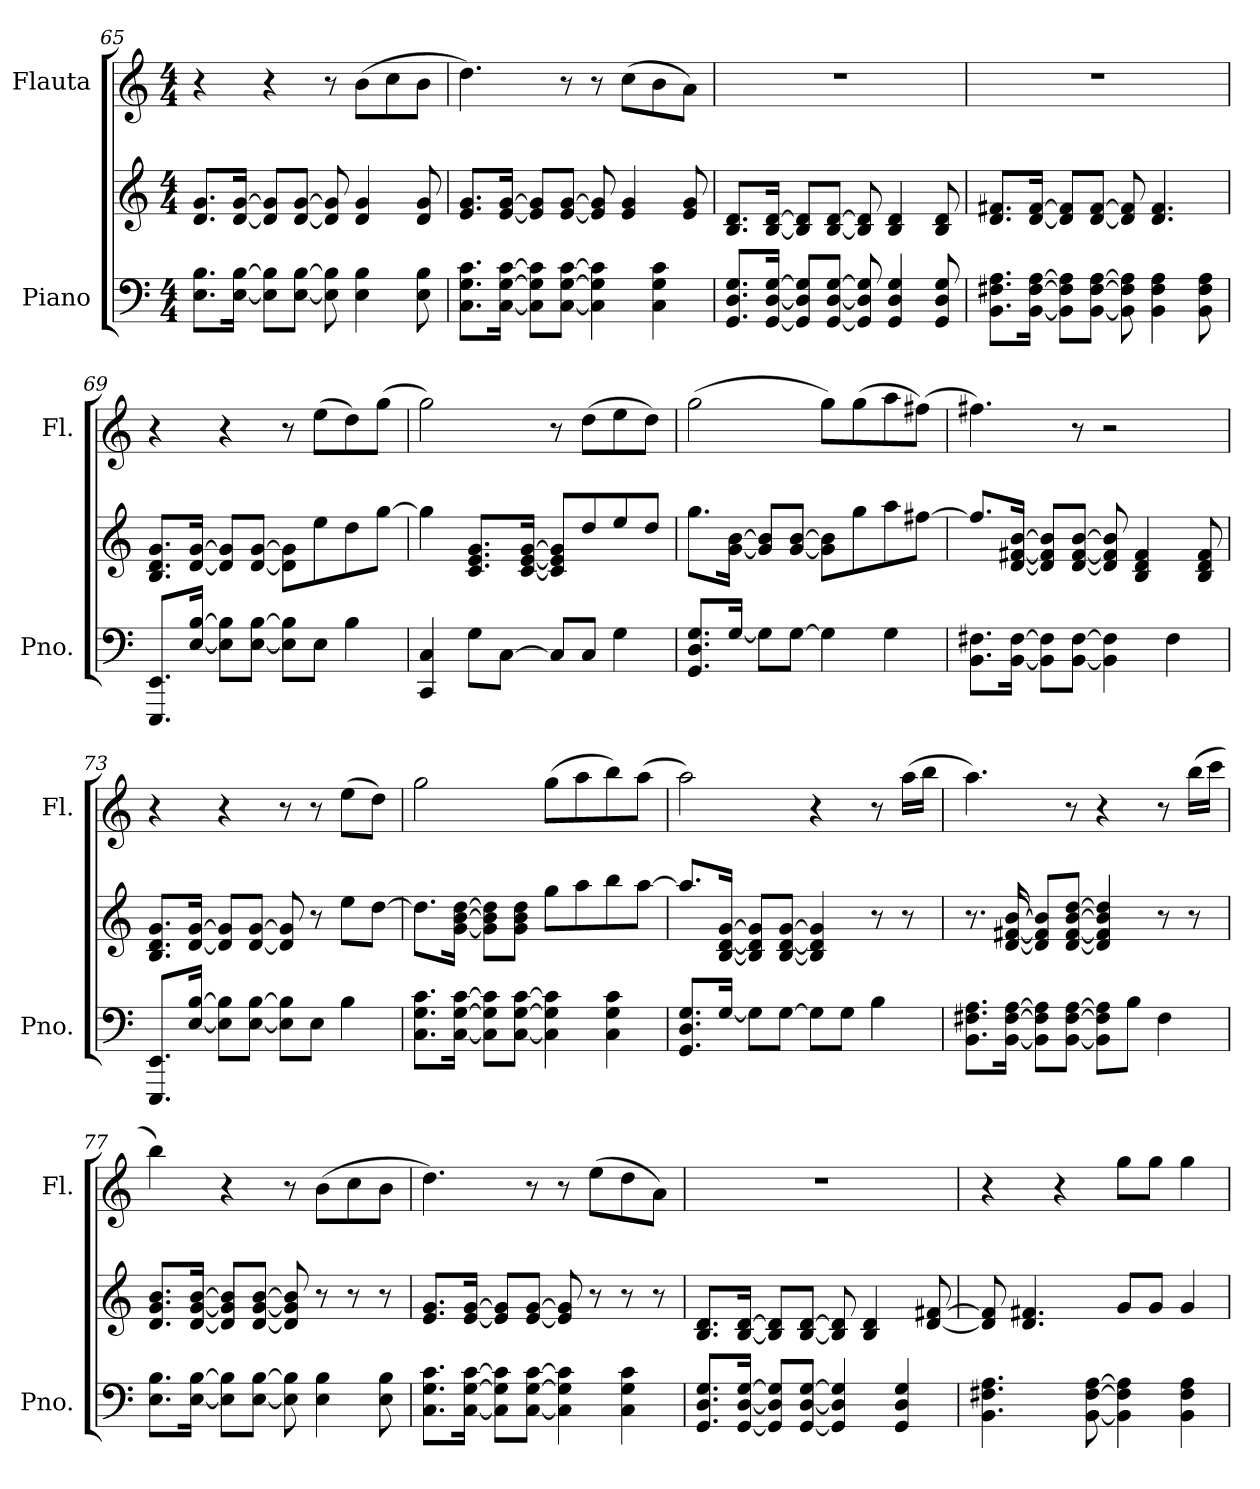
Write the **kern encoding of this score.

**kern	**kern	**kern
*part2	*part2	*part1
*staff3	*staff2	*staff1
*I"Piano	*	*I"Flauta
*I'Pno.	*	*I'Fl.
*clefF4	*clefG2	*clefG2
*k[]	*k[]	*k[]
*M4/4	*M4/4	*M4/4
=65	=65	=65
8.E\ 8.B\L	8.d/ 8.g/L	4r
[16E\ [16B\Jk	[16d/ [16g/Jk	.
8E\] 8B\]L	8d/] 8g/]L	4r
[8E\ [8B\J	[8d/ [8g/J	.
8E\] 8B\]	8d/] 8g/]	8r
4E\ 4B\	4d/ 4g/	(8b\L
.	.	8cc\
8E\ 8B\	8d/ 8g/	8b\J
=66	=66	=66
8.C\ 8.G\ 8.c\L	8.e/ 8.g/L	4.dd\)
[16C\ [16G\ [16c\Jk	[16e/ [16g/Jk	.
8C\] 8G\] 8c\]L	8e/] 8g/]L	.
[8C\ [8G\ [8c\J	[8e/ [8g/J	8r
4C\] 4G\] 4c\]	8e/] 8g/]	8r
.	4e/ 4g/	(8cc\L
4C\ 4G\ 4c\	.	8b\
.	8e/ 8g/	8a\J)
!!LO:PB:g=z
=67	=67	=67
8.GG/ 8.D/ 8.G/L	8.B/ 8.d/L	1r
[16GG/ [16D/ [16G/Jk	[16B/ [16d/Jk	.
8GG/] 8D/] 8G/]L	8B/] 8d/]L	.
[8GG/ [8D/ [8G/J	[8B/ [8d/J	.
8GG/] 8D/] 8G/]	8B/] 8d/]	.
4GG/ 4D/ 4G/	4B/ 4d/	.
8GG/ 8D/ 8G/	8B/ 8d/	.
=68	=68	=68
8.BB\ 8.F#X\ 8.A\L	8.d/ 8.f#X/L	1r
[16BB\ [16F#\ [16A\Jk	[16d/ [16f#/Jk	.
8BB\] 8F#\] 8A\]L	8d/] 8f#/]L	.
[8BB\ [8F#\ [8A\J	[8d/ [8f#/J	.
8BB\] 8F#\] 8A\]	8d/] 8f#/]	.
4BB\ 4F#\ 4A\	4.d/ 4.f#/	.
8BB\ 8F#\ 8A\	.	.
=69	=69	=69
8.EEE/ 8.EE/L	8.B/ 8.d/ 8.g/L	4r
[16E/ [16B/Jk	[16d/ [16g/Jk	.
8E\] 8B\]L	8d/] 8g/]L	4r
[8E\ [8B\J	[8d/ [8g/J	.
8E\] 8B\]L	8d\] 8g\]L	8r
8E\J	8ee\	(8ee\L
4B\	8dd\	8dd\)
.	[8gg\J	(8gg\J
=70	=70	=70
4CC/ 4C/	4gg\]	2gg\)
8G\L	8.c/ 8.e/ 8.g/L	.
[8C\J	.	.
.	[16c/ [16e/ [16g/Jk	.
8C/L]	8c/] 8e/] 8g/]L	8r
8C/J	8dd/	(8dd\L
4G\	8ee/	8ee\
.	8dd/J	8dd\J)
!!LO:LB:g=z
=71	=71	=71
8.GG/ 8.D/ 8.G/L	8.gg\L	(2gg\
[16G/Jk	[16g\ [16b\Jk	.
8G\L]	8g/] 8b/]L	.
[8G\J	[8g/ [8b/J	.
4G\]	8g\] 8b\]L	8gg\L)
.	8gg\	(8gg\
4G\	8aa\	8aa\
.	[8ff#X\J	(8ff#X\J)
=72	=72	=72
8.BB\ 8.F#X\L	8.ff#/L]	4.ff#X\)
[16BB\ [16F#\Jk	[16d/ [16f#X/ [16b/Jk	.
8BB\] 8F#\]L	8d/] 8f#/] 8b/]L	.
[8BB\ [8F#\J	[8d/ [8f#/ [8b/J	8r
4BB\] 4F#\]	8d/] 8f#/] 8b/]	2r
.	4B/ 4d/ 4f#/	.
4F#\	.	.
.	8B/ 8d/ 8f#/	.
=73	=73	=73
8.EEE/ 8.EE/L	8.B/ 8.d/ 8.g/L	4r
[16E/ [16B/Jk	[16d/ [16g/Jk	.
8E\] 8B\]L	8d/] 8g/]L	4r
[8E\ [8B\J	[8d/ [8g/J	.
8E\] 8B\]L	8d/] 8g/]	8r
8E\J	8r	8r
4B\	8ee\L	(8ee\L
.	[8dd\J	8dd\J)
!!LO:LB:g=z
=74	=74	=74
8.C\ 8.G\ 8.c\L	8.dd\L]	2gg\
[16C\ [16G\ [16c\Jk	[16g\ [16b\ [16dd\Jk	.
8C\] 8G\] 8c\]L	8g\] 8b\] 8dd\]L	.
[8C\ [8G\ [8c\J	8g\ 8b\ 8dd\J	.
4C\] 4G\] 4c\]	8gg\L	(8gg\L
.	8aa\	8aa\
4C\ 4G\ 4c\	8bb\	8bb\)
.	[8aa\J	(8aa\J
=75	=75	=75
8.GG/ 8.D/ 8.G/L	8.aa/L]	2aa\)
[16G/Jk	[16B/ [16d/ [16g/Jk	.
8G\L]	8B/] 8d/] 8g/]L	.
[8G\J	[8B/ [8d/ [8g/J	.
8G\L]	4B/] 4d/] 4g/]	4r
8G\J	.	.
4B\	8r	8r
.	8r	(16aa\LL
.	.	16bb\JJ
=76	=76	=76
8.BB\ 8.F#X\ 8.A\L	8.r	4.aa\)
[16BB\ [16F#\ [16A\Jk	[16d/ [16f#X/ [16b/	.
8BB\] 8F#\] 8A\]L	8d/] 8f#/] 8b/]L	.
[8BB\ [8F#\ [8A\J	[8d/ [8f#/ [8b/ [8dd/J	8r
8BB\] 8F#\] 8A\]L	4d/] 4f#/] 4b/] 4dd/]	4r
8B\J	.	.
4F#\	8r	8r
.	8r	(16bb\LL
.	.	16ccc\JJ
!!LO:LB:g=z
=77	=77	=77
8.E\ 8.B\L	8.d/ 8.g/ 8.b/L	4bb\)
[16E\ [16B\Jk	[16d/ [16g/ [16b/Jk	.
8E\] 8B\]L	8d/] 8g/] 8b/]L	4r
[8E\ [8B\J	[8d/ [8g/ [8b/J	.
8E\] 8B\]	8d/] 8g/] 8b/]	8r
4E\ 4B\	8r	(8b\L
.	8r	8cc\
8E\ 8B\	8r	8b\J
=78	=78	=78
8.C\ 8.G\ 8.c\L	8.e/ 8.g/L	4.dd\)
[16C\ [16G\ [16c\Jk	[16e/ [16g/Jk	.
8C\] 8G\] 8c\]L	8e/] 8g/]L	.
[8C\ [8G\ [8c\J	[8e/ [8g/J	8r
4C\] 4G\] 4c\]	8e/] 8g/]	8r
.	8r	(8ee\L
4C\ 4G\ 4c\	8r	8dd\
.	8r	8a\J)
=79	=79	=79
8.GG/ 8.D/ 8.G/L	8.B/ 8.d/L	1r
[16GG/ [16D/ [16G/Jk	[16B/ [16d/Jk	.
8GG/] 8D/] 8G/]L	8B/] 8d/]L	.
[8GG/ [8D/ [8G/J	[8B/ [8d/J	.
4GG/] 4D/] 4G/]	8B/] 8d/]	.
.	4B/ 4d/	.
4GG/ 4D/ 4G/	.	.
.	[8d/ [8f#X/	.
=80	=80	=80
4.BB\ 4.F#X\ 4.A\	8d/] 8f#/]	4r
.	4.d/ 4.f#X/	.
.	.	4r
[8BB\ [8F#\ [8A\	.	.
4BB\] 4F#\] 4A\]	8g/L	8gg\L
.	8g/J	8gg\J
4BB\ 4F#\ 4A\	4g/	4gg\
=	=	=
*-	*-	*-
